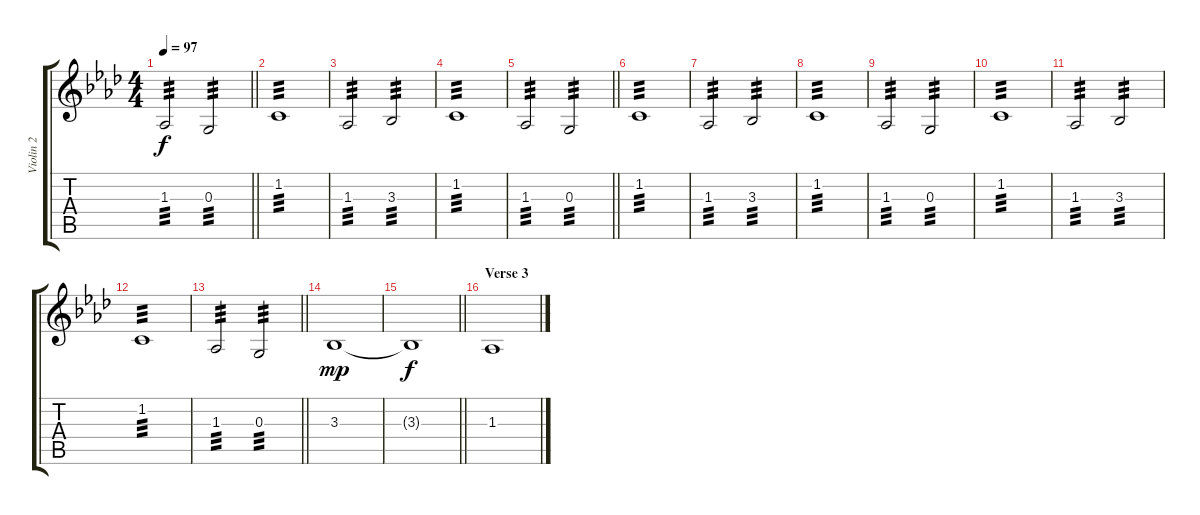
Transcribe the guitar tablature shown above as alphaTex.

\track ("Violin 2" "Violin 2") {instrument violin}
\staff {score tabs}
\tuning (E4 B3 G3 D3 A2 E2) {hide}
\ts (4 4)
\tempo 97
\clef g2
\barLineRight lightlight
\ks fminor
1.3.2{tp 3 dy f} 0.3.2{tp 3} |
1.2.1{tp 3} |
1.3.2{tp 3} 3.3.2{tp 3} |
1.2.1{tp 3} |
\barLineRight lightlight
1.3.2{tp 3} 0.3.2{tp 3} |
1.2.1{tp 3} |
1.3.2{tp 3} 3.3.2{tp 3} |
1.2.1{tp 3} |
1.3.2{tp 3} 0.3.2{tp 3} |
1.2.1{tp 3} |
1.3.2{tp 3} 3.3.2{tp 3} |
1.2.1{tp 3} |
\barLineRight lightlight
1.3.2{tp 3} 0.3.2{tp 3} |
3.3.1{dy mp} |
\barLineRight lightlight
3.3{t}.1{dy f} |
\section ("" "Verse 3")
1.3.1
